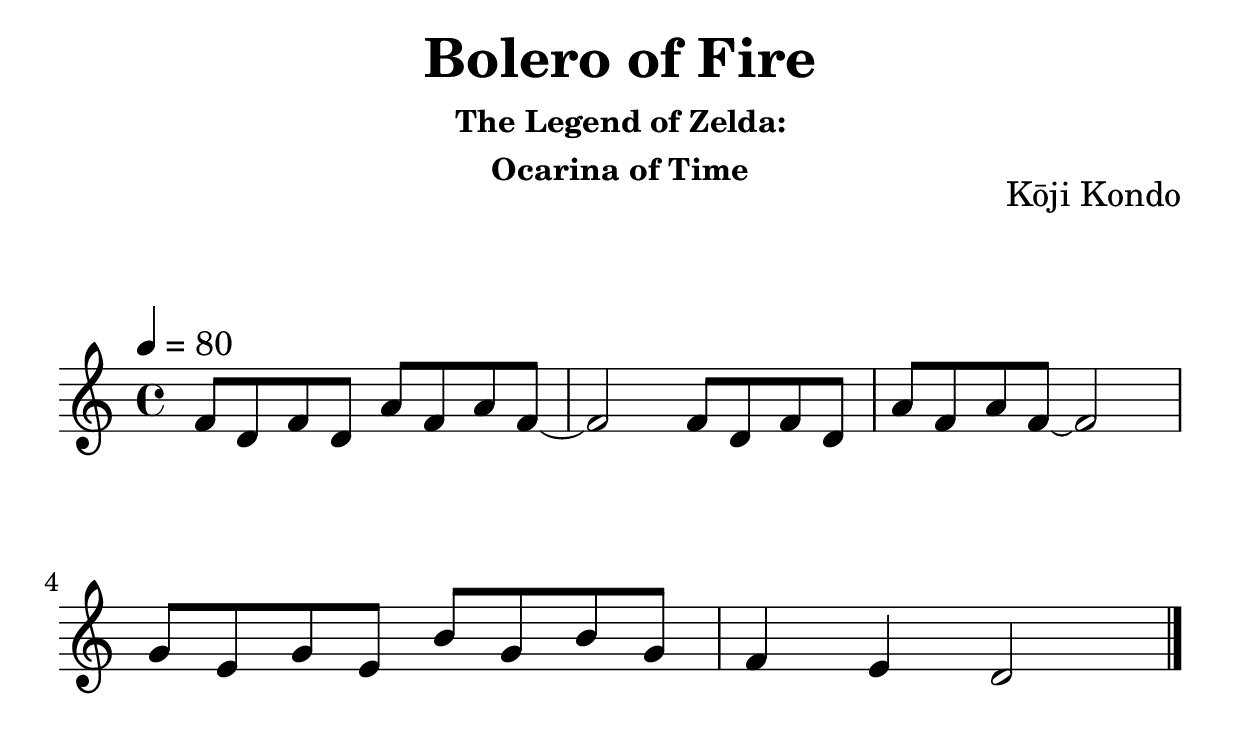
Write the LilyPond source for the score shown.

\version "2.20.0"

\include "header.ily"

title = "Bolero of Fire"
subtitle = ##f

song = \relative c'' {
  \tempo 4 = 80
  \time 4/4

  f8 d f d a' f a f~ | % 1
  f2 f8 d f d | % 2
  a' f a f~ f2 | % 3
  \break
  g8 e g e b' g b g | % 4
  f4 e d2 \bar "|." % 5
}


\header {
  title = \title
  #(define subtitle (if (defined? 'subtitle) subtitle))
  subsubtitle = \markup \center-column { "The Legend of Zelda:" "Ocarina of Time" }
}

\include "articulate.ly"

staff = \new Staff \with { midiInstrument = "ocarina" } {
  \clef "treble^8"
  \song
}

\score {
  \staff

  \layout {
    \context {
      \Score
      \omit ClefModifier
    }
  }
}

\score {
  \unfoldRepeats \articulate \staff

  \midi {}
}

